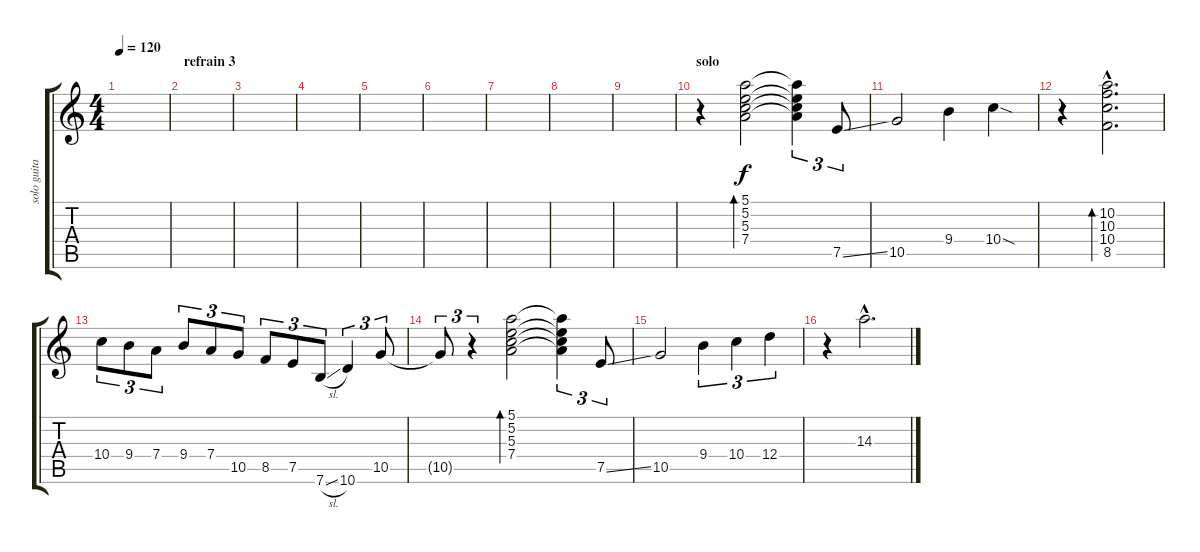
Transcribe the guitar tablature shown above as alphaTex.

\track ("solo guitar" "solo guita") {instrument electricguitarclean}
\staff {score tabs}
\tuning (E4 B3 G3 D3 A2 E2) {hide}
\ts (4 4)
\tempo 120
\clef g2
\ks c
|
\section ("" "refrain 3")
|
|
|
|
|
|
|
|
\section ("" "solo")
r.4 (5.1 5.2 5.3 7.4).2{bd 240} (5.1{t} 5.2{t} 5.3{t} 7.4{t}).4{tu (3 2)} 7.5{ss}.8{tu (3 2)} |
10.5.2 9.4.4 10.4{sod}.4 |
r.4 (10.2{hac} 10.3{hac} 10.4{hac} 8.5{hac}).2{d bd 240} |
10.4.8{tu (3 2)} 9.4.8{tu (3 2)} 7.4.8{tu (3 2)} 9.4.8{tu (3 2)} 7.4.8{tu (3 2)} 10.5.8{tu (3 2)} 8.5.8{tu (3 2)} 7.5.8{tu (3 2)} 7.6{sl}.8{tu (3 2)} 10.6.4{tu (3 2)} 10.5.8{tu (3 2)} |
10.5{t}.8{tu (3 2)} r.4{tu (3 2)} (5.1 5.2 5.3 7.4).2{bd 240} (5.1{t} 5.2{t} 5.3{t} 7.4{t}).4{tu (3 2)} 7.5{ss}.8{tu (3 2)} |
10.5.2 9.4.4{tu (3 2)} 10.4.4{tu (3 2)} 12.4.4{tu (3 2)} |
r.4 14.3{hac}.2{d}
